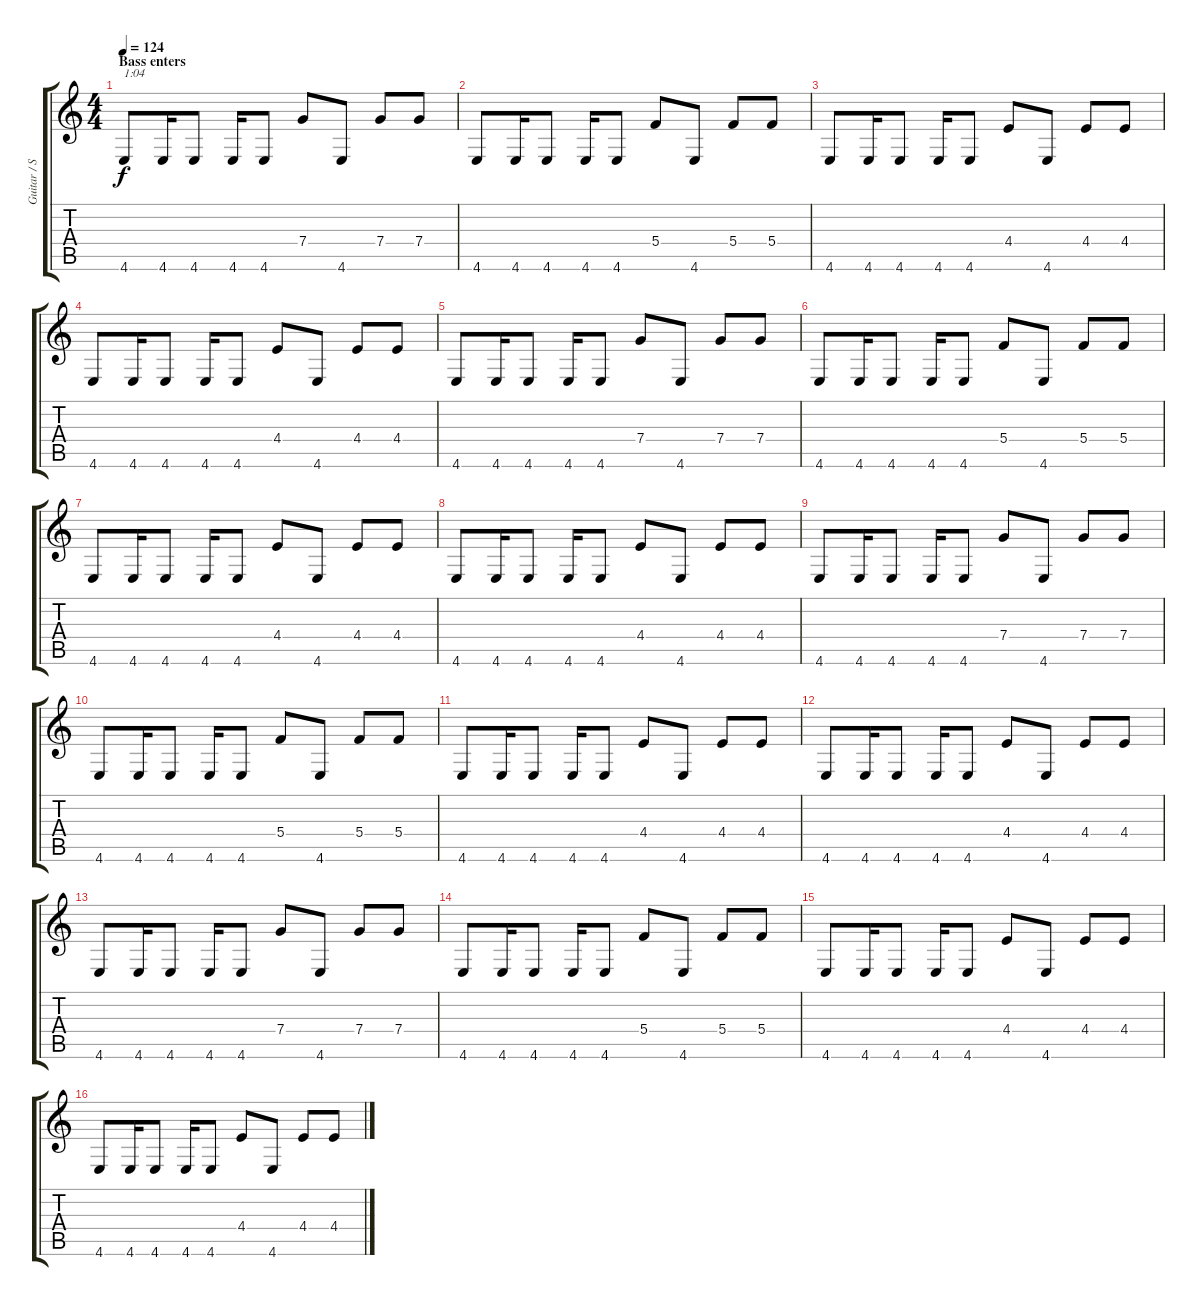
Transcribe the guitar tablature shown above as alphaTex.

\track ("Guitar / Stef Carpenter" "Guitar / S") {instrument overdrivenguitar}
\staff {score tabs}
\tuning (D4 A3 F3 C3 G2 C2) {hide}
\ts (4 4)
\section ("" "Bass enters")
\tempo 124
\clef g2
\ks c
4.6.8{txt "1:04" dy f} 4.6.16 4.6.8 4.6.16 4.6.8 7.4.8 4.6.8 7.4.8 7.4.8 |
4.6.8 4.6.16 4.6.8 4.6.16 4.6.8 5.4.8 4.6.8 5.4.8 5.4.8 |
4.6.8 4.6.16 4.6.8 4.6.16 4.6.8 4.4.8 4.6.8 4.4.8 4.4.8 |
4.6.8 4.6.16 4.6.8 4.6.16 4.6.8 4.4.8 4.6.8 4.4.8 4.4.8 |
4.6.8 4.6.16 4.6.8 4.6.16 4.6.8 7.4.8 4.6.8 7.4.8 7.4.8 |
4.6.8 4.6.16 4.6.8 4.6.16 4.6.8 5.4.8 4.6.8 5.4.8 5.4.8 |
4.6.8 4.6.16 4.6.8 4.6.16 4.6.8 4.4.8 4.6.8 4.4.8 4.4.8 |
4.6.8 4.6.16 4.6.8 4.6.16 4.6.8 4.4.8 4.6.8 4.4.8 4.4.8 |
4.6.8 4.6.16 4.6.8 4.6.16 4.6.8 7.4.8 4.6.8 7.4.8 7.4.8 |
4.6.8 4.6.16 4.6.8 4.6.16 4.6.8 5.4.8 4.6.8 5.4.8 5.4.8 |
4.6.8 4.6.16 4.6.8 4.6.16 4.6.8 4.4.8 4.6.8 4.4.8 4.4.8 |
4.6.8 4.6.16 4.6.8 4.6.16 4.6.8 4.4.8 4.6.8 4.4.8 4.4.8 |
4.6.8 4.6.16 4.6.8 4.6.16 4.6.8 7.4.8 4.6.8 7.4.8 7.4.8 |
4.6.8 4.6.16 4.6.8 4.6.16 4.6.8 5.4.8 4.6.8 5.4.8 5.4.8 |
4.6.8 4.6.16 4.6.8 4.6.16 4.6.8 4.4.8 4.6.8 4.4.8 4.4.8 |
4.6.8 4.6.16 4.6.8 4.6.16 4.6.8 4.4.8 4.6.8 4.4.8 4.4.8
